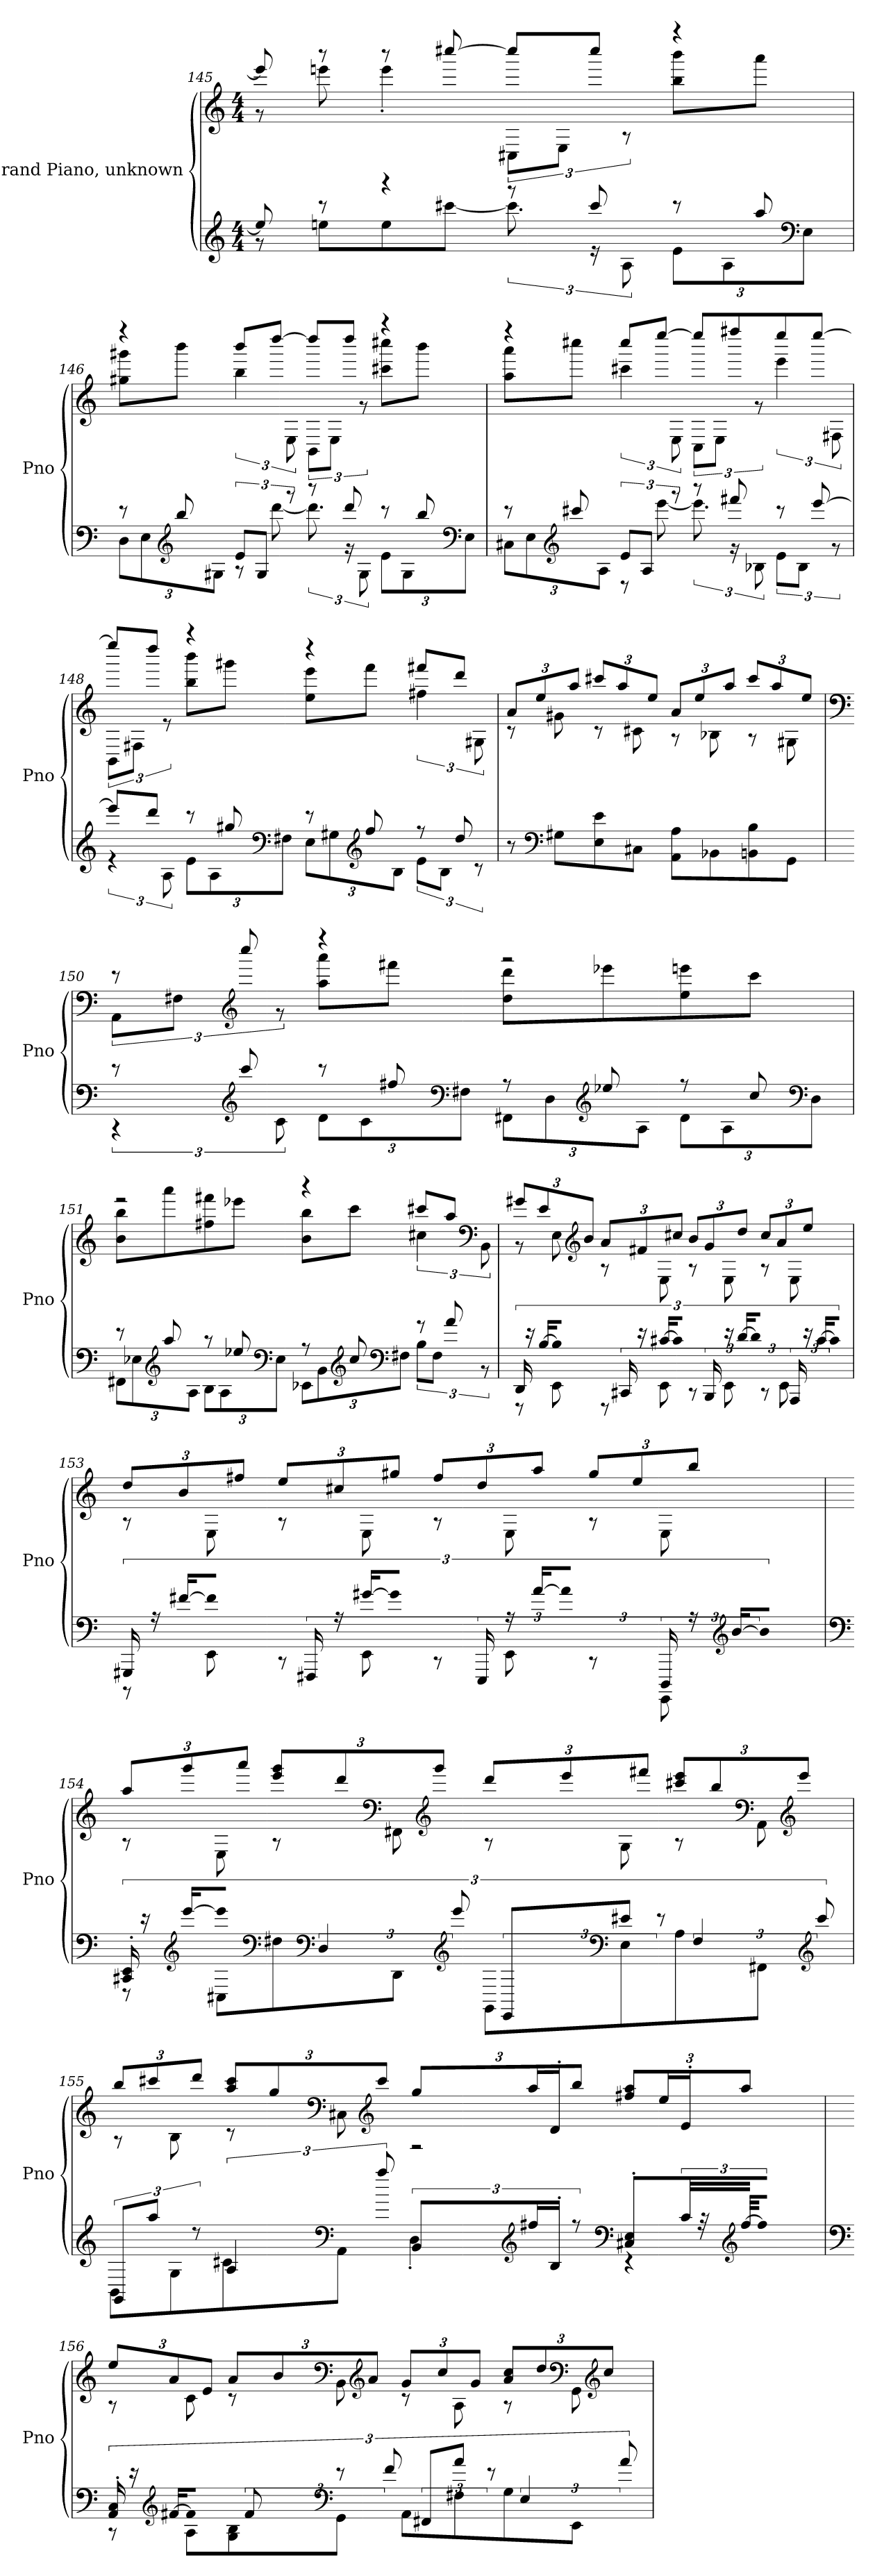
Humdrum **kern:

**kern	**kern
*part1	*part1
*staff2	*staff1
*I"Grand Piano, unknown	*
*I'Pno	*
!!LO:LB:g=z
*clefG2	*clefG2
*k[]	*k[]
*M4/4	*M4/4
=145	=145
*^	*^
8ee-/]	8r	8eee-/]	8r
8r	8een\L	8r	8eeen\
4r	8ee\	8r	4eee'\
.	[8ccc#X\J	[8cccc#X/	.
8r	12.ccc#\]	8cccc#/L]	12C#X\L
.	.	.	12E\J
8ccc#/	24r	8cccc#/J	.
.	12A\	.	12r
*	*Xbrackettup	*	*
8r	12e\L	4r	8bb\ 8bbb\L
.	12A\	.	.
8aa/	.	.	8aaa\J
*clefF4	*	*	*
.	12E\J	.	.
=146	=146	=146	=146
8r	12D\L	4r	8gg#X\ 8ggg#X\L
.	12E\	.	.
*clefG2	*	*	*
8bb/	.	.	8bbb\J
.	12G#X\J	.	.
*brackettup	*	*	*
12e/L	8r	8bbb/L	6bb\
12G#/J	.	.	.
.	[8ddd\	[8dddd/J	.
12r	.	.	12E\
8r	12.ddd\]	8dddd/L]	12BB\L
.	.	.	12E\J
8ddd/	24r	8dddd/J	.
.	12G#\	.	12r
*	*Xbrackettup	*	*
8r	12e\L	4r	8ccc#X\ 8cccc#X\L
.	12G#\	.	.
8bb/	.	.	8bbb\J
*clefF4	*	*	*
.	12E\J	.	.
!!LO:PB:g=z	!!
=147	=147	=147	=147
8r	12C#X\L	4r	8aa\ 8aaa\L
.	12E\	.	.
*clefG2	*	*	*
8ccc#X/	.	.	8cccc#X\J
.	12A\J	.	.
*brackettup	*	*	*
12e/L	8r	8cccc#/L	6ccc#X\
12A/J	.	.	.
.	[8eee\	[8eeee/J	.
12r	.	.	12E\
8r	12.eee\]	8eeee/L]	12C\L
.	.	.	12E\J
8fff#X/	24r	8ffff#X/	.
.	12B-X\	.	12r
8r	12e\L	8eeee/	6eee\
.	12B-\J	.	.
[8eee/	.	[8eeee/J	.
.	12r	.	12F#X\
!!LO:LB:g=z	!!
=148	=148	=148	=148
8eee/L]	6r	8eeee/L]	12BB\L
.	.	.	12F#X\J
8ddd/J	.	8dddd/J	.
.	12A\	.	12r
*	*Xbrackettup	*	*
8r	12e\L	4r	8bb\ 8bbb\L
.	12A\	.	.
8gg#X/	.	.	8ggg#X\J
*clefF4	*	*	*
.	12F#X\J	.	.
8r	12E\L	4r	8ee\ 8eee\L
.	12G#X\	.	.
*clefG2	*	*	*
8ff/	.	.	8fff\J
.	12B\J	.	.
*	*brackettup	*	*
8r	12e\L	8fff#X/L	6ff#X\
.	12B\J	.	.
8dd/	.	8ddd/J	.
.	12r	.	12G#X\
*v	*v	*	*
=149	=149	=149
*	*Xbrackettup	*
8r	12a/L	8r
.	12ee/	.
*clefF4	*	*
8G#X\L	.	8g#X\
.	12aa/J	.
8E\ 8e\	12ccc#X/L	8r
.	12aa/	.
8C#X\J	.	8c#X\
.	12ee/J	.
8AA\ 8A\L	12a/L	8r
.	12ee/	.
8BB-X\	.	8B-X\
.	12aa/J	.
8BBn\ 8B\	12ccc#/L	8r
.	12aa/	.
8GG\J	.	8G#X\
.	12ee/J	.
!!LO:LB:g=z	!!
=150	=150	=150
*	*clefF4	*
*^	*	*
*	*	*	*brackettup
8r	6r	8r	12AA\L
.	.	.	12F#X\J
*clefG2	*	*clefG2	*
8ccc/	.	8cccc/	.
.	12c\	.	12r
*	*Xbrackettup	*	*
8r	12d\L	4r	8aa\ 8aaa\L
.	12c\	.	.
8ff#X/	.	.	8fff#X\J
*clefF4	*	*	*
.	12F#X\J	.	.
8r	12FF#X\L	2r	8dd\ 8ddd\L
.	12D\	.	.
*clefG2	*	*	*
8ee-X/	.	.	8eee-X\
.	12A\J	.	.
8r	12d\L	.	8ee\ 8eeen\
.	12A\	.	.
8cc/	.	.	8ccc\J
*clefF4	*	*	*
.	12D\J	.	.
!!LO:LB:g=z	!!
=151	=151	=151	=151
8r	12FF#X\L	2r	8b\ 8bb\L
.	12E-X\	.	.
*clefG2	*	*	*
8aa/	.	.	8aaa\
.	12A\J	.	.
8r	12B\L	.	8ff#X\ 8fff#X\
.	12A\	.	.
8ee-X/	.	.	8eee-X\J
*clefF4	*	*	*
.	12E-\J	.	.
8r	12EE-X\L	4r	8b\ 8bb\L
.	12BB\	.	.
*clefG2	*	*	*
8cc/	.	.	8ccc\J
*clefF4	*	*	*
.	12F#X\J	.	.
*	*brackettup	*	*
8r	12B\L	8ccc#X/L	6cc#X\
.	12F#\J	.	.
8a/	.	8aa/J	.
*	*	*clefF4	*
.	12r	.	12BB\
!!LO:PB:g=z	!!
=152	=152	=152	=152
*	*	*Xbrackettup	*
24DD/	8r	12g#X/L	8r
24r	.	.	.
[24B/KL	.	12e/	.
8B/J]	8EE\	.	8E\
*	*	*clefG2	*
.	.	12b/J	.
24CC#X/	8r	12a/L	8r
24r	.	.	.
[24c#X/KL	.	12f#X/	.
8c#/J]	8EE\	.	8E\
.	.	12cc#X/J	.
24BBB/	8r	12b/L	8r
24r	.	.	.
[24d/KL	.	12g#/	.
8d/J]	8EE\	.	8E\
.	.	12dd/J	.
24AAA/	8r	12cc#/L	8r
24r	.	.	.
[24c#/KL	.	12a/	.
8c#/J]	8EE\	.	8E\
.	.	12ee/J	.
!!LO:LB:g=z	!!
=153	=153	=153	=153
24GGG#X/	8r	12dd/L	8r
24r	.	.	.
[24f#X/KL	.	12b/	.
8f#/J]	8EE\	.	8E\
.	.	12ff#X/J	.
24FFF#X/	8r	12ee/L	8r
24r	.	.	.
[24g#X/KL	.	12cc#X/	.
8g#/J]	8EE\	.	8E\
.	.	12gg#X/J	.
24EEE/	8r	12ff#/L	8r
24r	.	.	.
[24a/KL	.	12dd/	.
8a/J]	8EE\	.	8E\
.	.	12aa/J	.
24DDD/	8r	12gg#/L	8r
24r	.	.	.
*clefG2	*	*	*
[24b/KL	.	12ee/	.
8b/J]	8EE\	.	8E\
.	.	12bb/J	.
!!LO:LB:g=z	!!
=154	=154	=154	=154
*clefF4	*	*	*
24CC#X/' 24EE/'	8r	12aa/L	8r
24r	.	.	.
*clefG2	*	*	*
[24eee/KL	.	12ggg/	.
8eee/J]	8C#X\L	.	8E\
.	.	12aaa/J	.
*clefF4	*	*	*
6D/	8F#X\	12eee/ 12ggg/L	8r
.	.	12ddd/	.
*	*	*clefF4	*
.	8DD\J	.	8FF#X\
*clefG2	*	*clefG2	*
12eee/	.	12ggg/J	.
12EE/L	8GG\L	12ddd/L	8r
12ccc#X/J	.	12eee/	.
*clefF4	*	*	*
.	8E\	.	8G\
12r	.	12fff#X/J	.
6F#/	8A\	12ccc#X/ 12eee/L	8r
.	.	12bb/	.
*	*	*clefF4	*
.	8FF#X\J	.	8AA\
*clefG2	*	*clefG2	*
12ccc#/	.	12eee/J	.
!!LO:LB:g=z	!!
=155	=155	=155	=155
12GG/L	8BB\L	12bb/L	8r
12aa/J	.	12ccc#X/	.
.	8G\	.	8B\
12r	.	12ddd/J	.
6A/	8c#X\	12aa/ 12ccc#/L	8r
.	.	12gg/	.
*clefF4	*	*clefF4	*
.	8AA\J	.	8C#X\
*	*	*clefG2	*
12aa/	.	12ccc#/J	.
12BB/L	4D'\	12gg/L	2r
*clefG2	*	*	*
24ff#X/L	.	24aa/L	.
24B'/JJ	.	24d'/J	.
12r	.	12bb/J	.
*clefF4	*	*	*
8C#X/' 8E/'L	4r	12ff#X/ 12aa/L	.
.	.	24ee/L	.
48c#/Jkk	.	24e'/J	.
48r	.	.	.
*clefG2	*	*	*
[48ff#/KLL	.	12aa/J	.
16ff#/JJ]	.	.	.
!!LO:PB:g=z	!!
=156	=156	=156	=156
*clefF4	*	*	*
24AA/' 24C/'	8r	12ee/L	8r
24r	.	.	.
*clefG2	*	*	*
[24f#X/KL	.	12a/	.
8f#/J]	8A\L	.	8c\
.	.	12e/J	.
12f#/	8G\ 8B\	12a/L	8r
12r	.	12b/	.
*clefF4	*	*clefF4	*
.	8GG\J	.	8BB\
*	*	*clefG2	*
12f#/	.	12a/J	.
12FF#X/L	8AA\L	12g/L	8r
12a/J	.	12cc/	.
.	8F#X\	.	8A\
12r	.	12g/J	.
6E/	8G\	12a/ 12cc/L	8r
.	.	12dd/	.
*	*	*clefF4	*
.	8EE\J	.	8GG\
*	*	*clefG2	*
12a/	.	12cc/J	.
*v	*v	*	*
*	*v	*v
=	=
*-	*-
